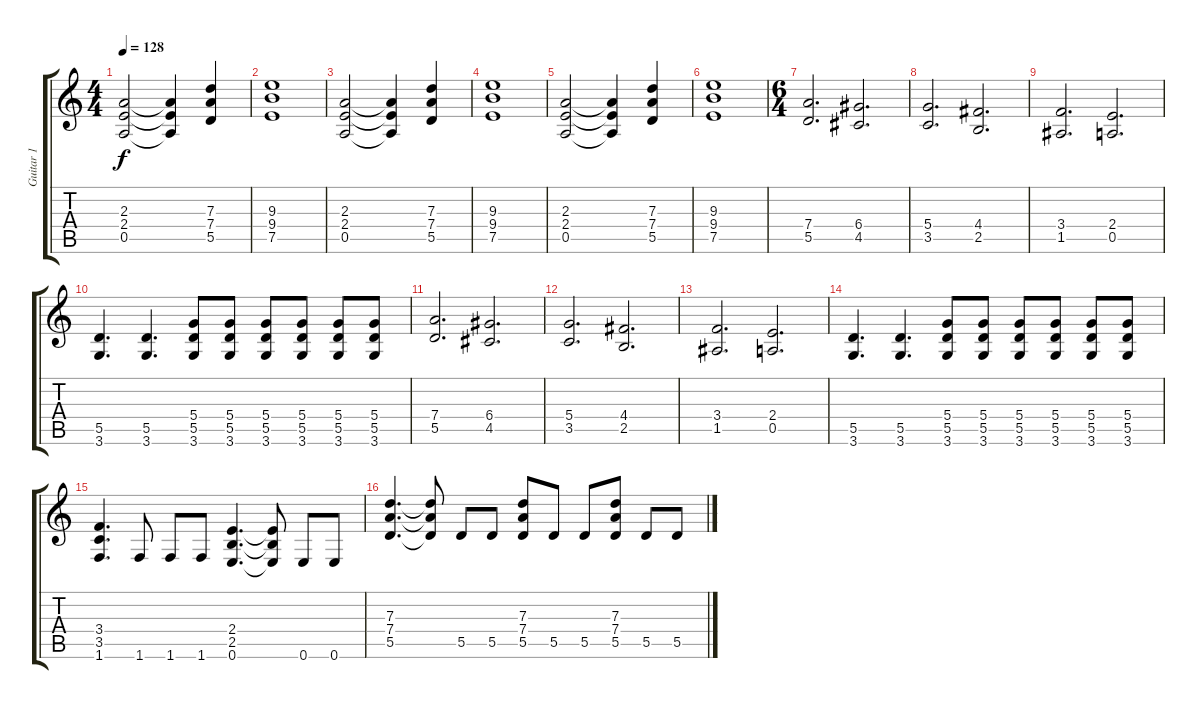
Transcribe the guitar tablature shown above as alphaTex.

\track ("Guitar 1" "Guitar 1") {instrument distortionguitar}
\staff {score tabs}
\tuning (E4 B3 G3 D3 A2 E2) {hide}
\ts (4 4)
\tempo 128
\clef g2
\ks c
(2.3 2.4 0.5).2{dy f} (2.3{t} 2.4{t} 0.5{t}).4 (7.3 7.4 5.5).4 |
(9.3 9.4 7.5).1 |
(2.3 2.4 0.5).2 (2.3{t} 2.4{t} 0.5{t}).4 (7.3 7.4 5.5).4 |
(9.3 9.4 7.5).1 |
(2.3 2.4 0.5).2 (2.3{t} 2.4{t} 0.5{t}).4 (7.3 7.4 5.5).4 |
(9.3 9.4 7.5).1 |
\ts (6 4)
(7.4 5.5).2{d} (6.4 4.5).2{d} |
(5.4 3.5).2{d} (4.4 2.5).2{d} |
(3.4 1.5).2{d} (2.4 0.5).2{d} |
(5.5 3.6).4{d} (5.5 3.6).4{d} (5.4 5.5 3.6).8 (5.4 5.5 3.6).8 (5.4 5.5 3.6).8 (5.4 5.5 3.6).8 (5.4 5.5 3.6).8 (5.4 5.5 3.6).8 |
(7.4 5.5).2{d} (6.4 4.5).2{d} |
(5.4 3.5).2{d} (4.4 2.5).2{d} |
(3.4 1.5).2{d} (2.4 0.5).2{d} |
(5.5 3.6).4{d} (5.5 3.6).4{d} (5.4 5.5 3.6).8 (5.4 5.5 3.6).8 (5.4 5.5 3.6).8 (5.4 5.5 3.6).8 (5.4 5.5 3.6).8 (5.4 5.5 3.6).8 |
(3.4 3.5 1.6).4{d} 1.6.8 1.6.8 1.6.8 (2.4 2.5 0.6).4{d} (2.4{t} 2.5{t} 0.6{t}).8 0.6.8 0.6.8 |
(7.3 7.4 5.5).4{d} (7.3{t} 7.4{t} 5.5{t}).8 5.5.8 5.5.8 (7.3 7.4 5.5).8 5.5.8 5.5.8 (7.3 7.4 5.5).8 5.5.8 5.5.8
